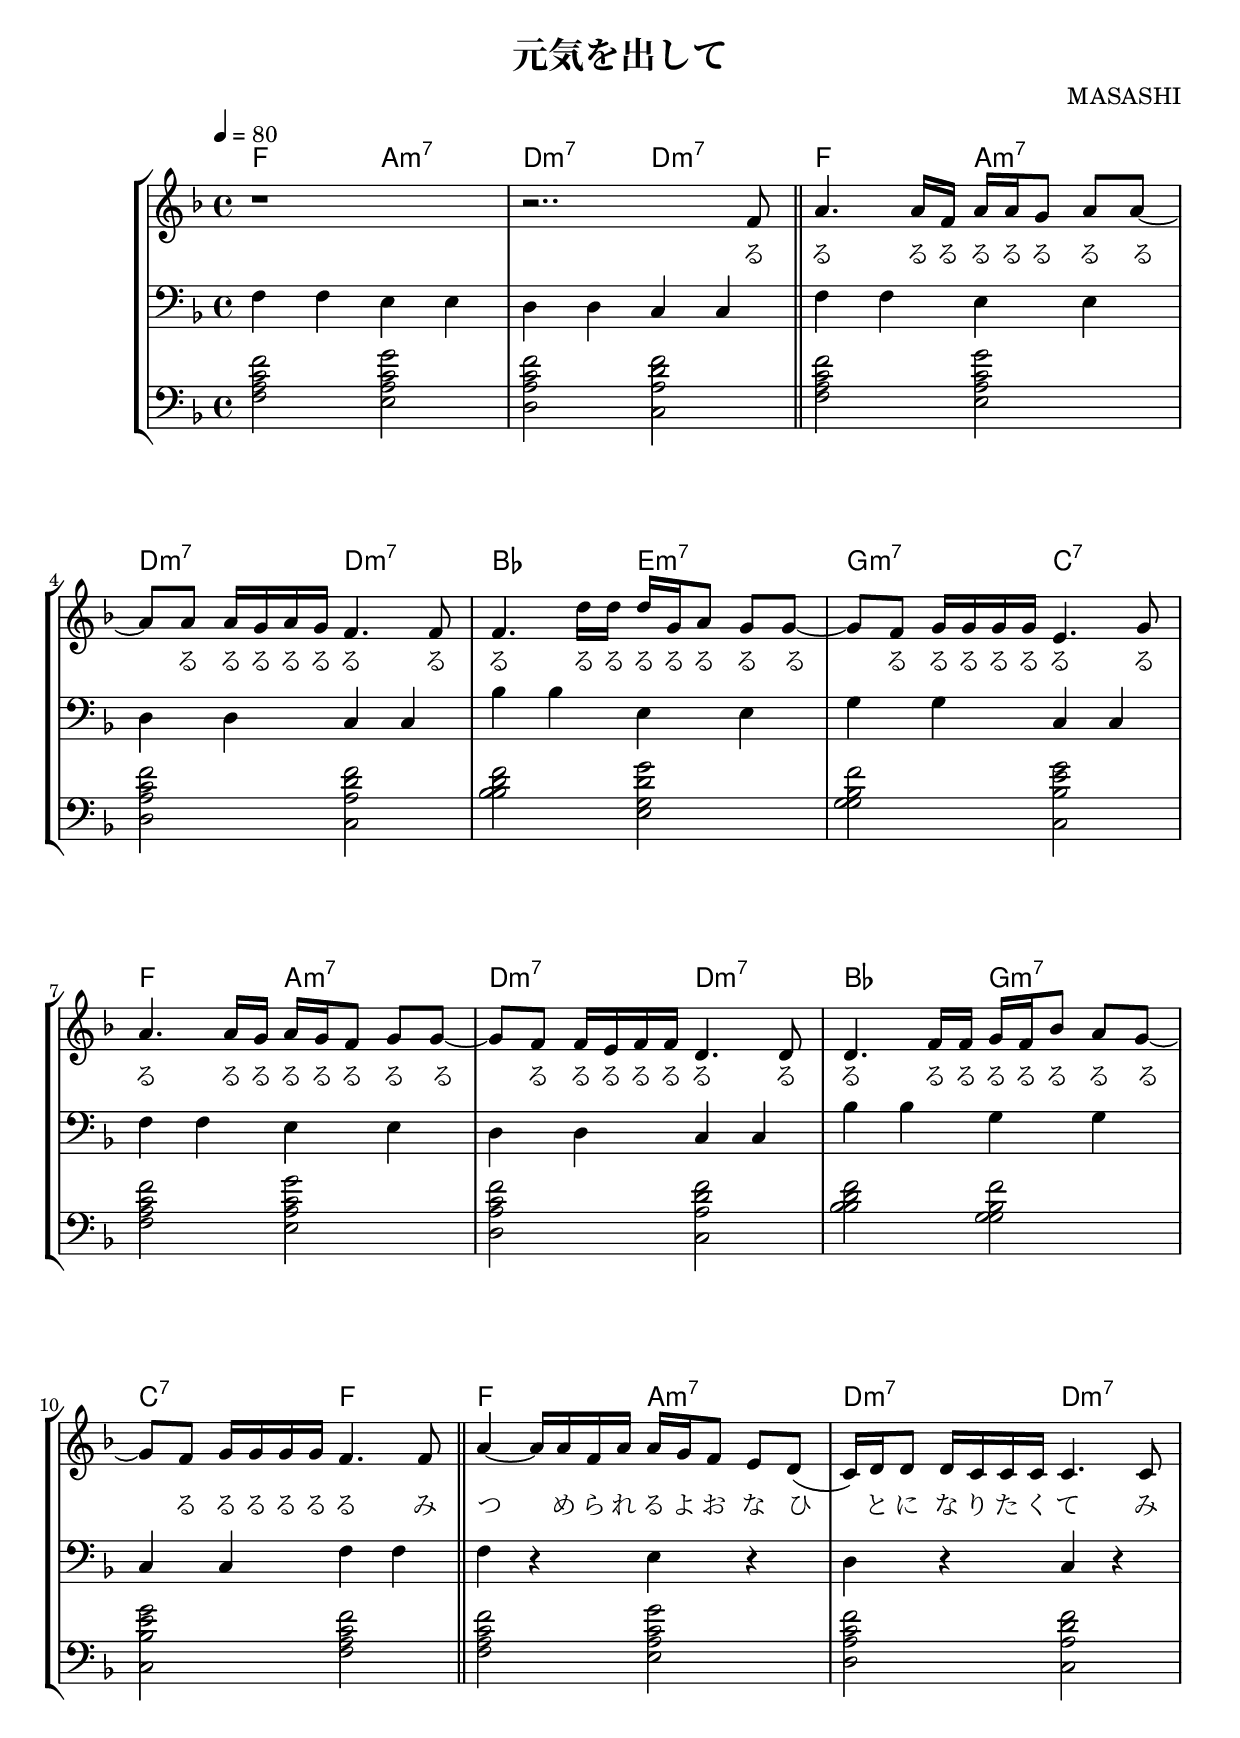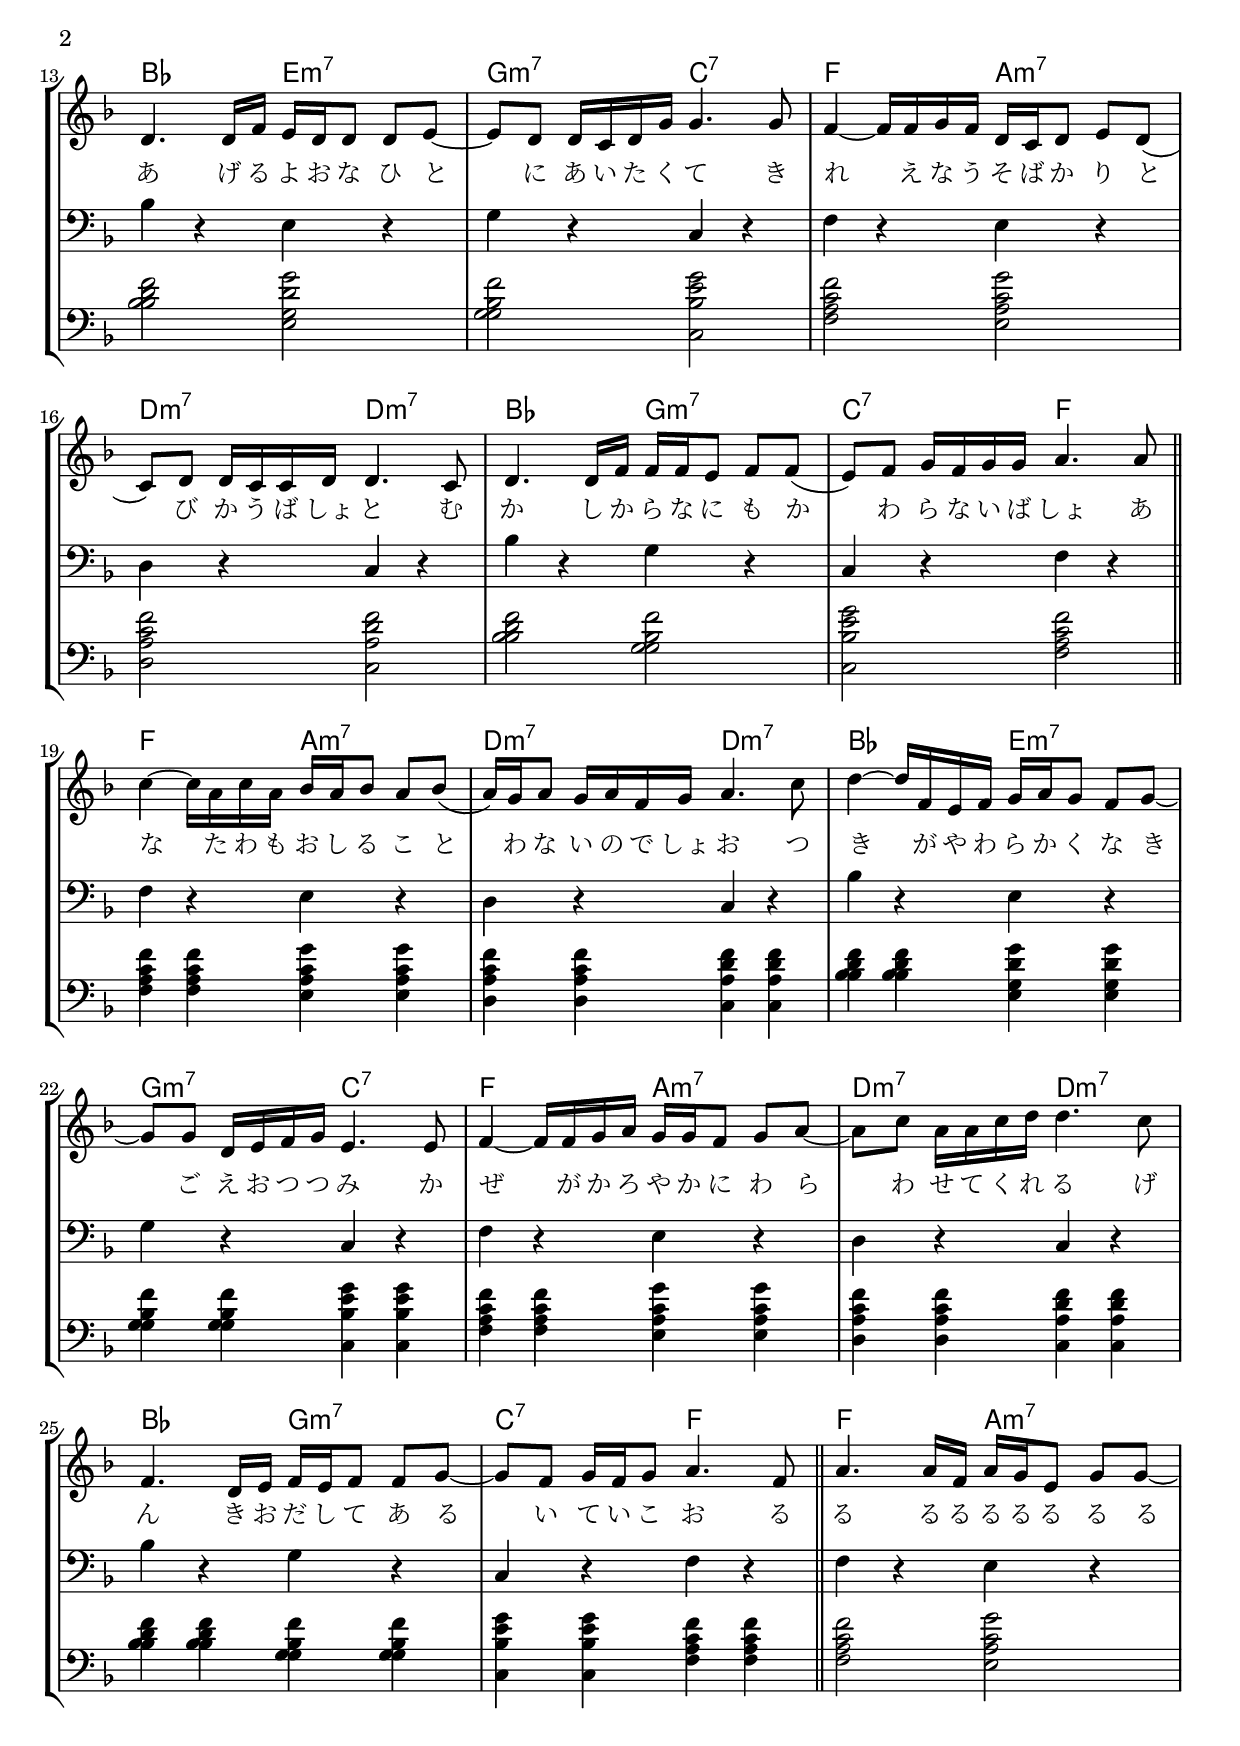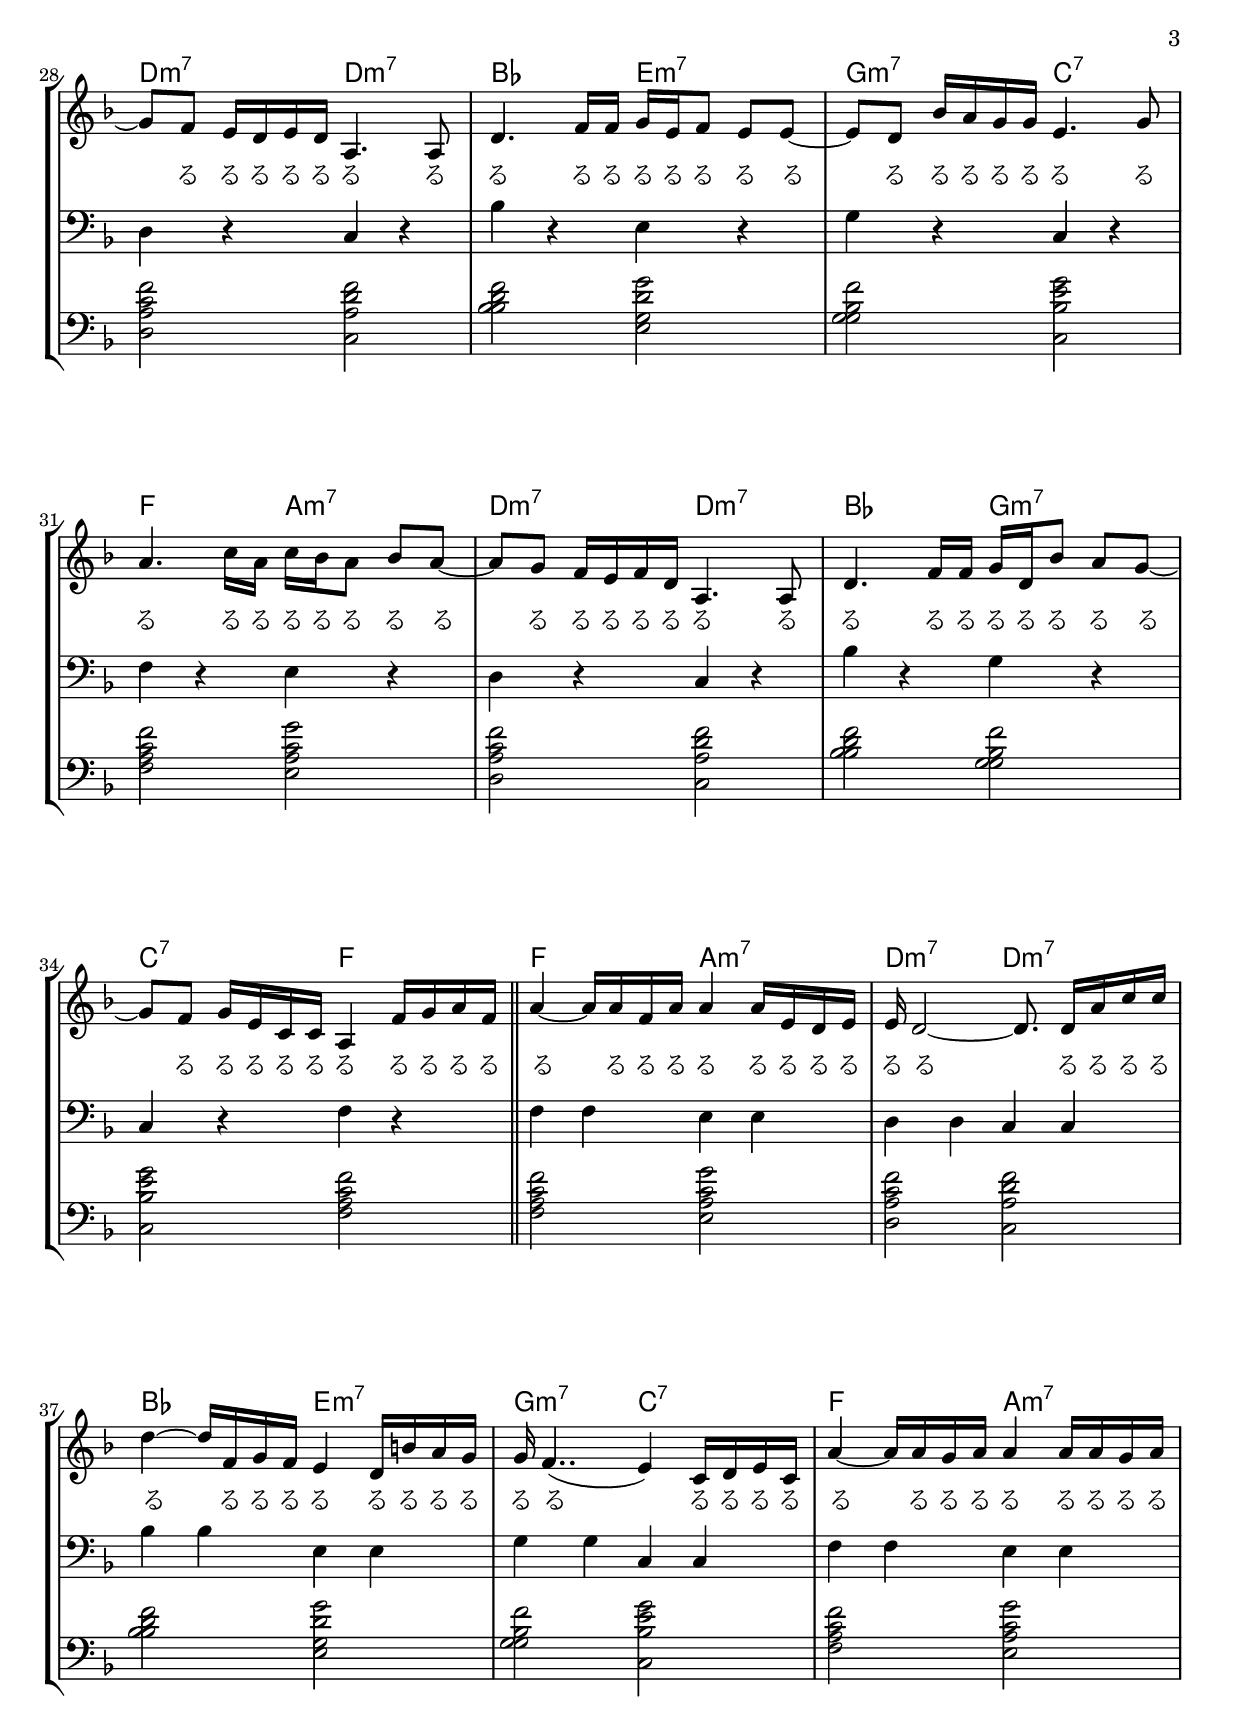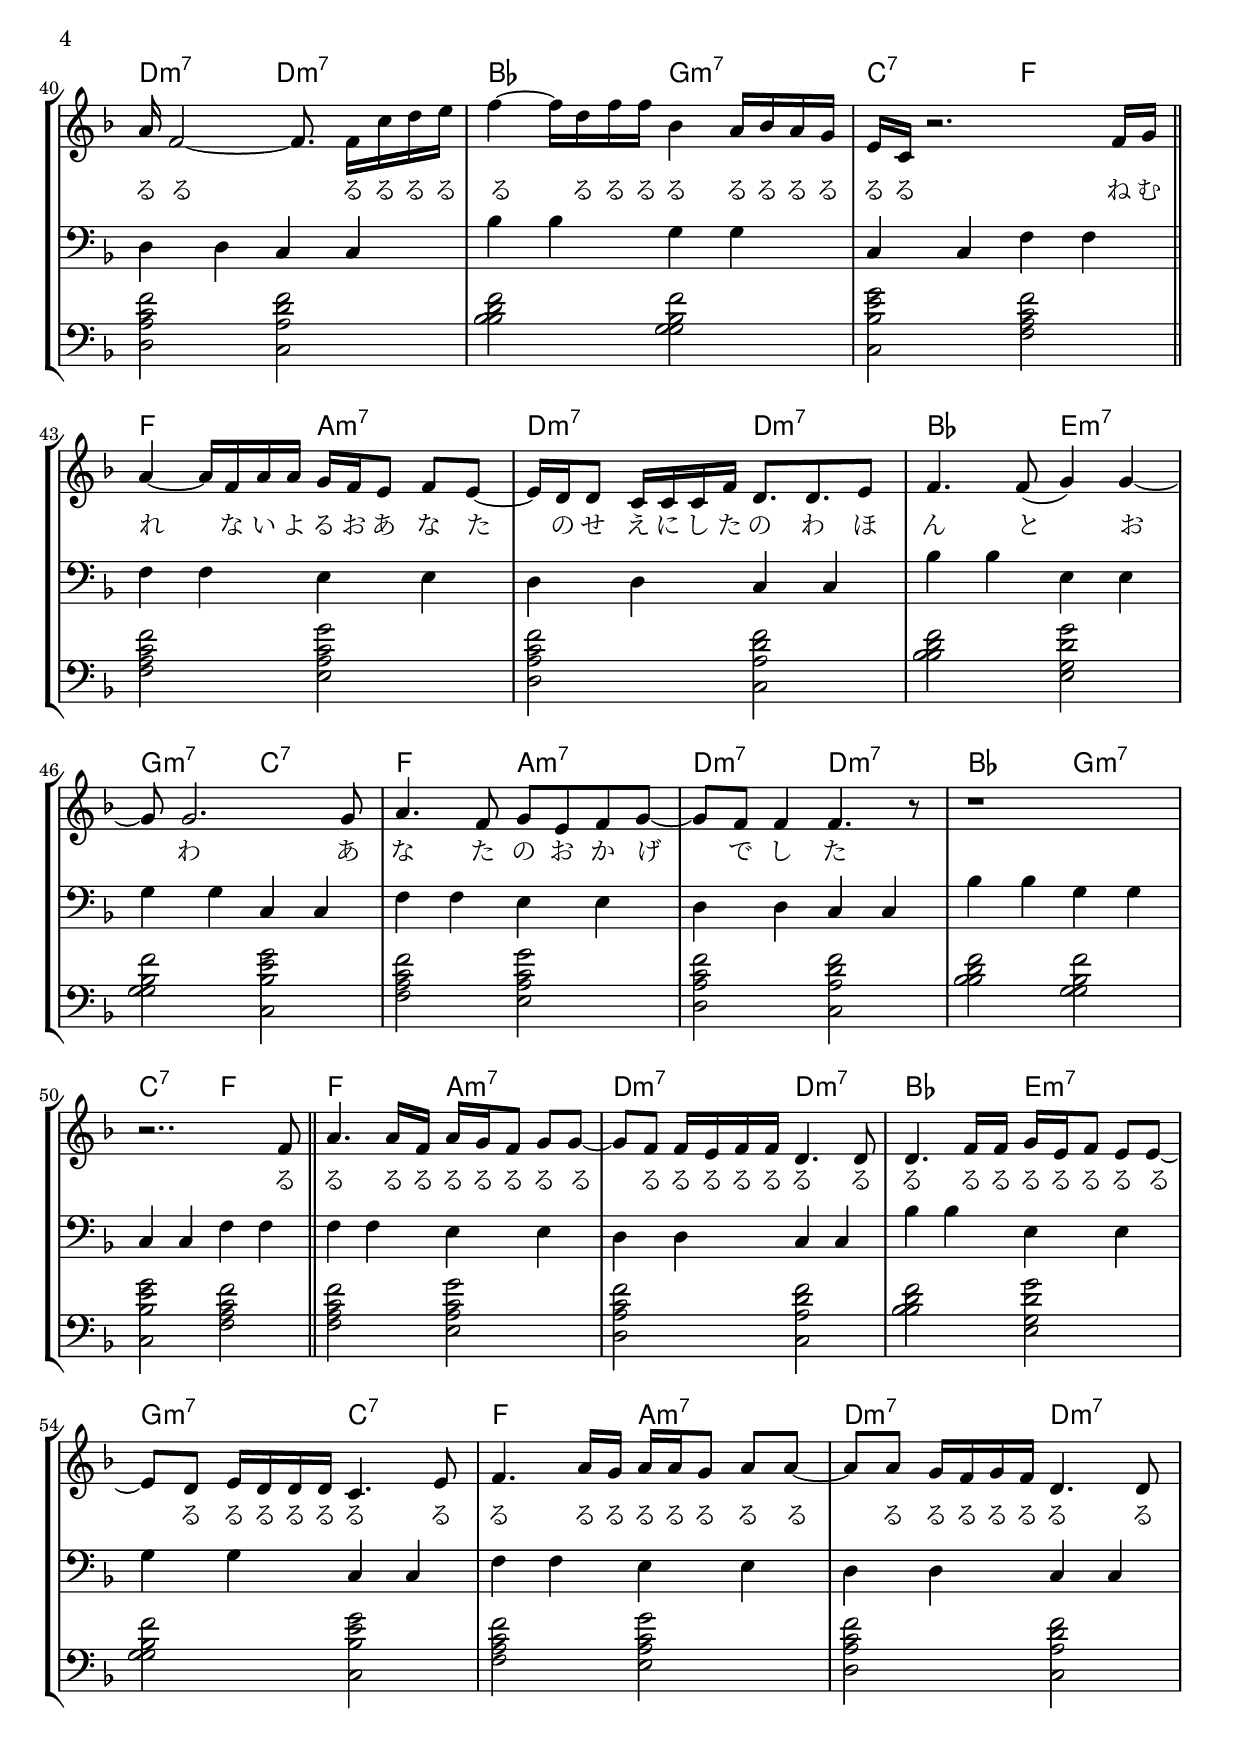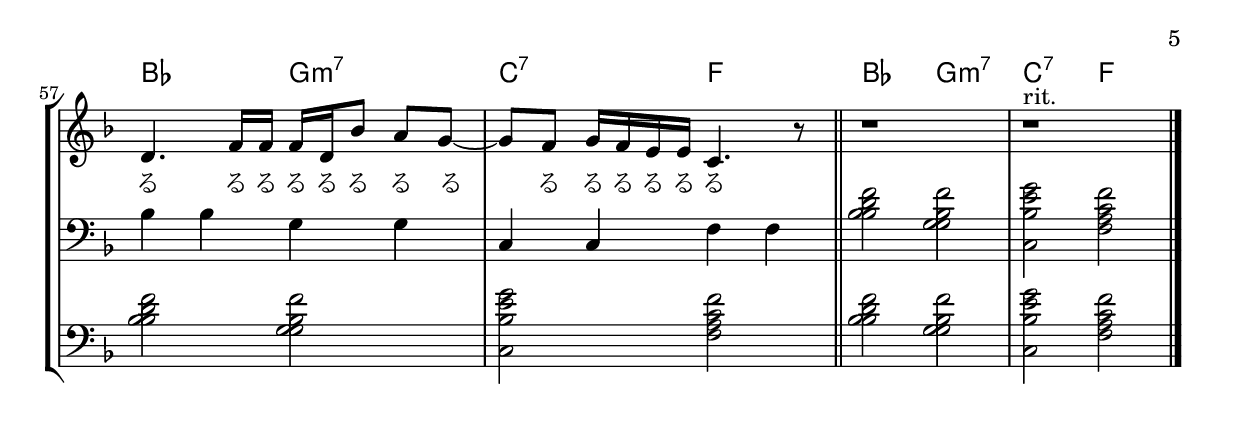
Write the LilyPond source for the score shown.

\version "2.12.1"

\header {
	title = \markup {元気を出して}
	composer = \markup \center-column {MASASHI}
}

harmony = \chordmode {
	f2 a:min7 d:min7 d:min7 

	f a:min7 d:min7 d:min7 bes e:min7 g:min7 c:7 f a:min7 d:min7 d:min7 bes g:min7 c:7 f 

	f a:min7 d:min7 d:min7 bes e:min7 g:min7 c:7 f a:min7 d:min7 d:min7 bes g:min7 c:7 f 

	f a:min7 d:min7 d:min7 bes e:min7 g:min7 c:7 f a:min7 d:min7 d:min7 bes g:min7 c:7 f 

	f a:min7 d:min7 d:min7 bes e:min7 g:min7 c:7 f a:min7 d:min7 d:min7 bes g:min7 c:7 f 

	f a:min7 d:min7 d:min7 bes e:min7 g:min7 c:7 f a:min7 d:min7 d:min7 bes g:min7 c:7 f 

	f a:min7 d:min7 d:min7 bes e:min7 g:min7 c:7 f a:min7 d:min7 d:min7 bes g:min7 c:7 f 

	f a:min7 d:min7 d:min7 bes e:min7 g:min7 c:7 f a:min7 d:min7 d:min7 bes g:min7 c:7 f 

	bes g:min7 c:7 f 
}

melody = {
	\key f \major
	\tempo 4 = 80
	r1 | r2.. 
	\set Staff.midiInstrument = #"orchestral strings"
	f'8 
	a'4.  a'16  f'16  a'16  a'16  g'8  a'8  a'8~ 
	a'8  a'8  a'16  g'16  a'16  g'16  f'4.  f'8 
	f'4.  d''16  d''16  d''16  g'16  a'8  g'8  g'8~ 
	g'8  f'8  g'16  g'16  g'16  g'16  e'4.  g'8 
	a'4.  a'16  g'16  a'16  g'16  f'8  g'8  g'8~ 
	g'8  f'8  f'16  e'16  f'16  f'16  d'4.  d'8 
	d'4.  f'16  f'16  g'16  f'16  bes'8  a'8  g'8~ 
	g'8  f'8  g'16  g'16  g'16  g'16  f'4.  	\set Staff.midiInstrument = #"fss0.39"
	f'8 
	a'4~a'16  a'16  f'16  a'16  a'16  g'16  f'8  e'8  d'8 
	(c'16)  d'16  d'8  d'16  c'16  c'16  c'16  c'4.  c'8 
	d'4.  d'16  f'16  e'16  d'16  d'8  d'8  e'8~ 
	e'8  d'8  d'16  c'16  d'16  g'16  g'4.  g'8 
	f'4~f'16  f'16  g'16  f'16  d'16  c'16  d'8  e'8  d'8 
	(c'8)  d'8  d'16  c'16  c'16  d'16  d'4.  c'8 
	d'4.  d'16  f'16  f'16  f'16  e'8  f'8  f'8 
	(e'8)  f'8  g'16  f'16  g'16  g'16  a'4.  	\set Staff.midiInstrument = #"fss0.39"
	a'8 
	c''4~c''16  a'16  c''16  a'16  bes'16  a'16  bes'8  a'8  bes'8 
	(a'16)  g'16  a'8  g'16  a'16  f'16  g'16  a'4.  c''8 
	d''4~d''16  f'16  e'16  f'16  g'16  a'16  g'8  f'8  g'8~ 
	g'8  g'8  d'16  e'16  f'16  g'16  e'4.  e'8 
	f'4~f'16  f'16  g'16  a'16  g'16  g'16  f'8  g'8  a'8~ 
	a'8  c''8  a'16  a'16  c''16  d''16  d''4.  c''8 
	f'4.  d'16  e'16  f'16  e'16  f'8  f'8  g'8~ 
	g'8  f'8  g'16  f'16  g'8  a'4.  	\set Staff.midiInstrument = #"Harmonica"
	f'8 
	a'4.  a'16  f'16  a'16  g'16  e'8  g'8  g'8~ 
	g'8  f'8  e'16  d'16  e'16  d'16  a4.  a8 
	d'4.  f'16  f'16  g'16  e'16  f'8  e'8  e'8~ 
	e'8  d'8  bes'16  a'16  g'16  g'16  e'4.  g'8 
	a'4.  c''16  a'16  c''16  bes'16  a'8  bes'8  a'8~ 
	a'8  g'8  f'16  e'16  f'16  d'16  a4.  a8 
	d'4.  f'16  f'16  g'16  d'16  bes'8  a'8  g'8~ 
	g'8  f'8  g'16  e'16  c'16  c'16  a4  	\set Staff.midiInstrument = #"orchestral strings"
	f'16  g'16  a'16  f'16 
	a'4~a'16  a'16  f'16  a'16  a'4  a'16  e'16  d'16  e'16 
	e'16  d'2~d'8.  d'16  a'16  c''16  c''16 
	d''4~d''16  f'16  g'16  f'16  e'4  d'16  b'16  a'16  g'16 
	g'16  f'4..  (e'4)  c'16  d'16  e'16  c'16 
	a'4~a'16  a'16  g'16  a'16  a'4  a'16  a'16  g'16  a'16 
	a'16  f'2~f'8.  f'16  c''16  d''16  e''16 
	f''4~f''16  d''16  f''16  f''16  bes'4  a'16  bes'16  a'16  g'16 
	e'16  c'16  	r2. 	\set Staff.midiInstrument = #"fss0.39"
	f'16  g'16 
	a'4~a'16  f'16  a'16  a'16  g'16  f'16  e'8  f'8  e'8~ 
	e'16  d'16  d'8  c'16  c'16  c'16  f'16  d'8.  d'8.  e'8 
	f'4.  f'8  (g'4)  g'4~ 
	g'8  g'2.  g'8 
	a'4.  f'8  g'8  e'8  f'8  g'8~ 
	g'8  f'8  f'4  f'4.  	r8 r1 r2.. 	\set Staff.midiInstrument = #"Violin"
	f'8 
	a'4.  a'16  f'16  a'16  g'16  f'8  g'8  g'8~ 
	g'8  f'8  f'16  e'16  f'16  f'16  d'4.  d'8 
	d'4.  f'16  f'16  g'16  e'16  f'8  e'8  e'8~ 
	e'8  d'8  e'16  d'16  d'16  d'16  c'4.  e'8 
	f'4.  a'16  g'16  a'16  a'16  g'8  a'8  a'8~ 
	a'8  a'8  g'16  f'16  g'16  f'16  d'4.  d'8 
	d'4.  f'16  f'16  f'16  d'16  bes'8  a'8  g'8~ 
	g'8  f'8  g'16  f'16  e'16  e'16  c'4.  	r8 	r1 | r1^"rit." \bar "|."
}

words = \lyricmode {
	
	る  る  る  る  る  る  る  る  る  る  る  る  る  る  る  る  る  る  る  る  る  る  る  る  る  る  る  る  る  る  る  る  る  る  る  る  る  る  る  る  る  る  る  る  る  る  る  る  る  る  る  る  る  る  る  る  る  る  る  る  
	み  つ  め  ら  れ  る  よ  お  な  ひ  と  に  な  り  た  く  て  み  あ  げ  る  よ  お  な  ひ  と  に  あ  い  た  く  て  き  れ  え  な  う  そ  ば  か  り  と  び  か  う  ば  しょ  と  む  か  し  か  ら  な  に  も  か  わ  ら  な  い  ば  しょ  
	あ  な  た  わ  も  お  し  る  こ  と  わ  な  い  の  で  しょ  お  つ  き  が  や  わ  ら  か  く  な  き  ご  え  お  つ  つ  み  か  ぜ  が  か  ろ  や  か  に  わ  ら  わ  せ  て  く  れ  る  げ  ん  き  お  だ  し  て  あ  る  い  て  い  こ  お  
	る  る  る  る  る  る  る  る  る  る  る  る  る  る  る  る  る  る  る  る  る  る  る  る  る  る  る  る  る  る  る  る  る  る  る  る  る  る  る  る  る  る  る  る  る  る  る  る  る  る  る  る  る  る  る  る  る  る  る  る  
	る  る  る  る  る  る  る  る  る  る  る  る  る  る  る  る  る  る  る  る  る  る  る  る  る  る  る  る  る  る  る  る  る  る  る  る  る  る  る  る  る  る  る  る  る  る  る  る  る  る  る  る  る  る  る  る  る  る  る  る  
	ね  む  れ  な  い  よ  る  お  あ  な  た  の  せ  え  に  し  た  の  わ  ほ  ん  と  お  わ  あ  な  た  の  お  か  げ  で  し  た  
	る  る  る  る  る  る  る  る  る  る  る  る  る  る  る  る  る  る  る  る  る  る  る  る  る  る  る  る  る  る  る  る  る  る  る  る  る  る  る  る  る  る  る  る  る  る  る  る  る  る  る  る  る  る  る  る  る  る  る  る  
	
}

tempochange = {
	\tempo 4 = 80
	r1 | r1 \bar "||"
	\tempo 4 = 80
	r1 | r1 | r1 | r1 | r1 | r1 | r1 | r1 \bar "||"
	\tempo 4 = 80
	r1 | r1 | r1 | r1 | r1 | r1 | r1 | r1 \bar "||"
	\tempo 4 = 80
	r1 | r1 | r1 | r1 | r1 | r1 | r1 | r1 \bar "||"
	\tempo 4 = 80
	r1 | r1 | r1 | r1 | r1 | r1 | r1 | r1 \bar "||"
	\tempo 4 = 80
	r1 | r1 | r1 | r1 | r1 | r1 | r1 | r1 \bar "||"
	\tempo 4 = 80
	r1 | r1 | r1 | r1 | r1 | r1 | r1 | r1 \bar "||"
	\tempo 4 = 80
	r1 | r1 | r1 | r1 | r1 | r1 | r1 | r1 \bar "||"
	\tempo 4 = 80
	r1 | \tempo 4 = 60 r2 \tempo 4 = 53 r2 \bar "|."
}

mainacc = {
	\clef bass
	\set Staff.midiInstrument = #"Acoustic grand"
	\key f \major
	\tempo 4 = 80
	f4 f4
	e4 e4
	d4 d4
	c4 c4
	\bar "||"

	\set Staff.midiInstrument = #"Acoustic grand"
	f4 f4
	e4 e4
	d4 d4
	c4 c4
	bes4 bes4
	e4 e4
	g4 g4
	c4 c4
	f4 f4
	e4 e4
	d4 d4
	c4 c4
	bes4 bes4
	g4 g4
	c4 c4
	f4 f4
	\bar "||"

	\set Staff.midiInstrument = #"Acoustic grand"
	f4 r4
	e4 r4
	d4 r4
	c4 r4
	bes4 r4
	e4 r4
	g4 r4
	c4 r4
	f4 r4
	e4 r4
	d4 r4
	c4 r4
	bes4 r4
	g4 r4
	c4 r4
	f4 r4
	\bar "||"

	\set Staff.midiInstrument = #"Acoustic grand"
	f4 r4
	e4 r4
	d4 r4
	c4 r4
	bes4 r4
	e4 r4
	g4 r4
	c4 r4
	f4 r4
	e4 r4
	d4 r4
	c4 r4
	bes4 r4
	g4 r4
	c4 r4
	f4 r4
	\bar "||"

	\set Staff.midiInstrument = #"Acoustic grand"
	f4 r4
	e4 r4
	d4 r4
	c4 r4
	bes4 r4
	e4 r4
	g4 r4
	c4 r4
	f4 r4
	e4 r4
	d4 r4
	c4 r4
	bes4 r4
	g4 r4
	c4 r4
	f4 r4
	\bar "||"

	\set Staff.midiInstrument = #"Acoustic grand"
	f4 f4
	e4 e4
	d4 d4
	c4 c4
	bes4 bes4
	e4 e4
	g4 g4
	c4 c4
	f4 f4
	e4 e4
	d4 d4
	c4 c4
	bes4 bes4
	g4 g4
	c4 c4
	f4 f4
	\bar "||"

	\set Staff.midiInstrument = #"Acoustic grand"
	f4 f4
	e4 e4
	d4 d4
	c4 c4
	bes4 bes4
	e4 e4
	g4 g4
	c4 c4
	f4 f4
	e4 e4
	d4 d4
	c4 c4
	bes4 bes4
	g4 g4
	c4 c4
	f4 f4
	\bar "||"

	\set Staff.midiInstrument = #"Acoustic grand"
	f4 f4
	e4 e4
	d4 d4
	c4 c4
	bes4 bes4
	e4 e4
	g4 g4
	c4 c4
	f4 f4
	e4 e4
	d4 d4
	c4 c4
	bes4 bes4
	g4 g4
	c4 c4
	f4 f4
	\bar "||"

	\set Staff.midiInstrument = #"Acoustic grand"
	<bes bes d' f'>2
	<g g bes f'>2
	<c bes e' g'>2
	<f a c' f'>2
	\bar "|."
}

subacc = {
	\clef bass
	\set Staff.midiInstrument = #"Bright Acoustic"
	\key f \major
	\tempo 4 = 80
	<f a c' f'>2
	<e a c' g'>2
	<d a c' f'>2
	<c a d' f'>2
	\bar "||"

	\set Staff.midiInstrument = #"Bright Acoustic"
	<f a c' f'>2
	<e a c' g'>2
	<d a c' f'>2
	<c a d' f'>2
	<bes bes d' f'>2
	<e g d' g'>2
	<g g bes f'>2
	<c bes e' g'>2
	<f a c' f'>2
	<e a c' g'>2
	<d a c' f'>2
	<c a d' f'>2
	<bes bes d' f'>2
	<g g bes f'>2
	<c bes e' g'>2
	<f a c' f'>2
	\bar "||"

	\set Staff.midiInstrument = #"Bright Acoustic"
	<f a c' f'>2
	<e a c' g'>2
	<d a c' f'>2
	<c a d' f'>2
	<bes bes d' f'>2
	<e g d' g'>2
	<g g bes f'>2
	<c bes e' g'>2
	<f a c' f'>2
	<e a c' g'>2
	<d a c' f'>2
	<c a d' f'>2
	<bes bes d' f'>2
	<g g bes f'>2
	<c bes e' g'>2
	<f a c' f'>2
	\bar "||"

	\set Staff.midiInstrument = #"Bright Acoustic"
	<f a c' f'>4 <f a c' f'>4
	<e a c' g'>4 <e a c' g'>4
	<d a c' f'>4 <d a c' f'>4
	<c a d' f'>4 <c a d' f'>4
	<bes bes d' f'>4 <bes bes d' f'>4
	<e g d' g'>4 <e g d' g'>4
	<g g bes f'>4 <g g bes f'>4
	<c bes e' g'>4 <c bes e' g'>4
	<f a c' f'>4 <f a c' f'>4
	<e a c' g'>4 <e a c' g'>4
	<d a c' f'>4 <d a c' f'>4
	<c a d' f'>4 <c a d' f'>4
	<bes bes d' f'>4 <bes bes d' f'>4
	<g g bes f'>4 <g g bes f'>4
	<c bes e' g'>4 <c bes e' g'>4
	<f a c' f'>4 <f a c' f'>4
	\bar "||"

	\set Staff.midiInstrument = #"Bright Acoustic"
	<f a c' f'>2
	<e a c' g'>2
	<d a c' f'>2
	<c a d' f'>2
	<bes bes d' f'>2
	<e g d' g'>2
	<g g bes f'>2
	<c bes e' g'>2
	<f a c' f'>2
	<e a c' g'>2
	<d a c' f'>2
	<c a d' f'>2
	<bes bes d' f'>2
	<g g bes f'>2
	<c bes e' g'>2
	<f a c' f'>2
	\bar "||"

	\set Staff.midiInstrument = #"Bright Acoustic"
	<f a c' f'>2
	<e a c' g'>2
	<d a c' f'>2
	<c a d' f'>2
	<bes bes d' f'>2
	<e g d' g'>2
	<g g bes f'>2
	<c bes e' g'>2
	<f a c' f'>2
	<e a c' g'>2
	<d a c' f'>2
	<c a d' f'>2
	<bes bes d' f'>2
	<g g bes f'>2
	<c bes e' g'>2
	<f a c' f'>2
	\bar "||"

	\set Staff.midiInstrument = #"Bright Acoustic"
	<f a c' f'>2
	<e a c' g'>2
	<d a c' f'>2
	<c a d' f'>2
	<bes bes d' f'>2
	<e g d' g'>2
	<g g bes f'>2
	<c bes e' g'>2
	<f a c' f'>2
	<e a c' g'>2
	<d a c' f'>2
	<c a d' f'>2
	<bes bes d' f'>2
	<g g bes f'>2
	<c bes e' g'>2
	<f a c' f'>2
	\bar "||"

	\set Staff.midiInstrument = #"Bright Acoustic"
	<f a c' f'>2
	<e a c' g'>2
	<d a c' f'>2
	<c a d' f'>2
	<bes bes d' f'>2
	<e g d' g'>2
	<g g bes f'>2
	<c bes e' g'>2
	<f a c' f'>2
	<e a c' g'>2
	<d a c' f'>2
	<c a d' f'>2
	<bes bes d' f'>2
	<g g bes f'>2
	<c bes e' g'>2
	<f a c' f'>2
	\bar "||"

	\set Staff.midiInstrument = #"Acoustic grand"
	<bes bes d' f'>2
	<g g bes f'>2
	<c bes e' g'>2
	<f a c' f'>2
	\bar "|."
}

percA = {
	\drummode {
	r1 |r1 \bar "||"
	r1 |r1 |r1 |r1 |r1 |r1 |r1 |r1 \bar "||"
	r1 |r1 |r1 |r1 |r1 |r1 |r1 |r1 \bar "||"
	r1 |r1 |r1 |r1 |r1 |r1 |r1 |r1 \bar "||"
	r1 |r1 |r1 |r1 |r1 |r1 |r1 |r1 \bar "||"
	r1 |r1 |r1 |r1 |r1 |r1 |r1 |r1 \bar "||"
	r1 |r1 |r1 |r1 |r1 |r1 |r1 |r1 \bar "||"
	r1 |r1 |r1 |r1 |r1 |r1 |r1 |r1 \bar "||"
	r1 |r1 \bar "|."
	}
}

percB = {
	\drummode {
	r1 |r1 \bar "||"
	r1 |r1 |r1 |r1 |r1 |r1 |r1 |r1 \bar "||"
	r1 |r1 |r1 |r1 |r1 |r1 |r1 |r1 \bar "||"
	r1 |r1 |r1 |r1 |r1 |r1 |r1 |r1 \bar "||"
	r1 |r1 |r1 |r1 |r1 |r1 |r1 |r1 \bar "||"
	r1 |r1 |r1 |r1 |r1 |r1 |r1 |r1 \bar "||"
	r1 |r1 |r1 |r1 |r1 |r1 |r1 |r1 \bar "||"
	r1 |r1 |r1 |r1 |r1 |r1 |r1 |r1 \bar "||"
	r1 |r1 \bar "|."
	}
}

percC = {
	\drummode {
	r1 |r1 \bar "||"
	r1 |r1 |r1 |r1 |r1 |r1 |r1 |r1 \bar "||"
	r1 |r1 |r1 |r1 |r1 |r1 |r1 |r1 \bar "||"
	r1 |r1 |r1 |r1 |r1 |r1 |r1 |r1 \bar "||"
	r1 |r1 |r1 |r1 |r1 |r1 |r1 |r1 \bar "||"
	r1 |r1 |r1 |r1 |r1 |r1 |r1 |r1 \bar "||"
	r1 |r1 |r1 |r1 |r1 |r1 |r1 |r1 \bar "||"
	r1 |r1 |r1 |r1 |r1 |r1 |r1 |r1 \bar "||"
	r1 |r1 \bar "|."
	}
}

percD = {
	\drummode {
	r1 |r1 \bar "||"
	r1 |r1 |r1 |r1 |r1 |r1 |r1 |r1 \bar "||"
	r1 |r1 |r1 |r1 |r1 |r1 |r1 |r1 \bar "||"
	r1 |r1 |r1 |r1 |r1 |r1 |r1 |r1 \bar "||"
	r1 |r1 |r1 |r1 |r1 |r1 |r1 |r1 \bar "||"
	r1 |r1 |r1 |r1 |r1 |r1 |r1 |r1 \bar "||"
	r1 |r1 |r1 |r1 |r1 |r1 |r1 |r1 \bar "||"
	r1 |r1 |r1 |r1 |r1 |r1 |r1 |r1 \bar "||"
	r1 |r1 \bar "|."
	}
}

percE = {
	\drummode {
	r1 |r1 \bar "||"
	r1 |r1 |r1 |r1 |r1 |r1 |r1 |r1 \bar "||"
	r1 |r1 |r1 |r1 |r1 |r1 |r1 |r1 \bar "||"
	r1 |r1 |r1 |r1 |r1 |r1 |r1 |r1 \bar "||"
	r1 |r1 |r1 |r1 |r1 |r1 |r1 |r1 \bar "||"
	r1 |r1 |r1 |r1 |r1 |r1 |r1 |r1 \bar "||"
	r1 |r1 |r1 |r1 |r1 |r1 |r1 |r1 \bar "||"
	r1 |r1 |r1 |r1 |r1 |r1 |r1 |r1 \bar "||"
	r1 |r1 \bar "|."
	}
}

\score {
	<<
		\new StaffGroup <<
			\new ChordNames {\harmony}
			\new Voice = "melody" {\melody}
			\new Lyrics \lyricsto "melody" \words
			\new Staff = "mainacc" {\mainacc}
			\new Staff = "subacc" {\subacc}
		>>
	>>
	\layout { }
}
